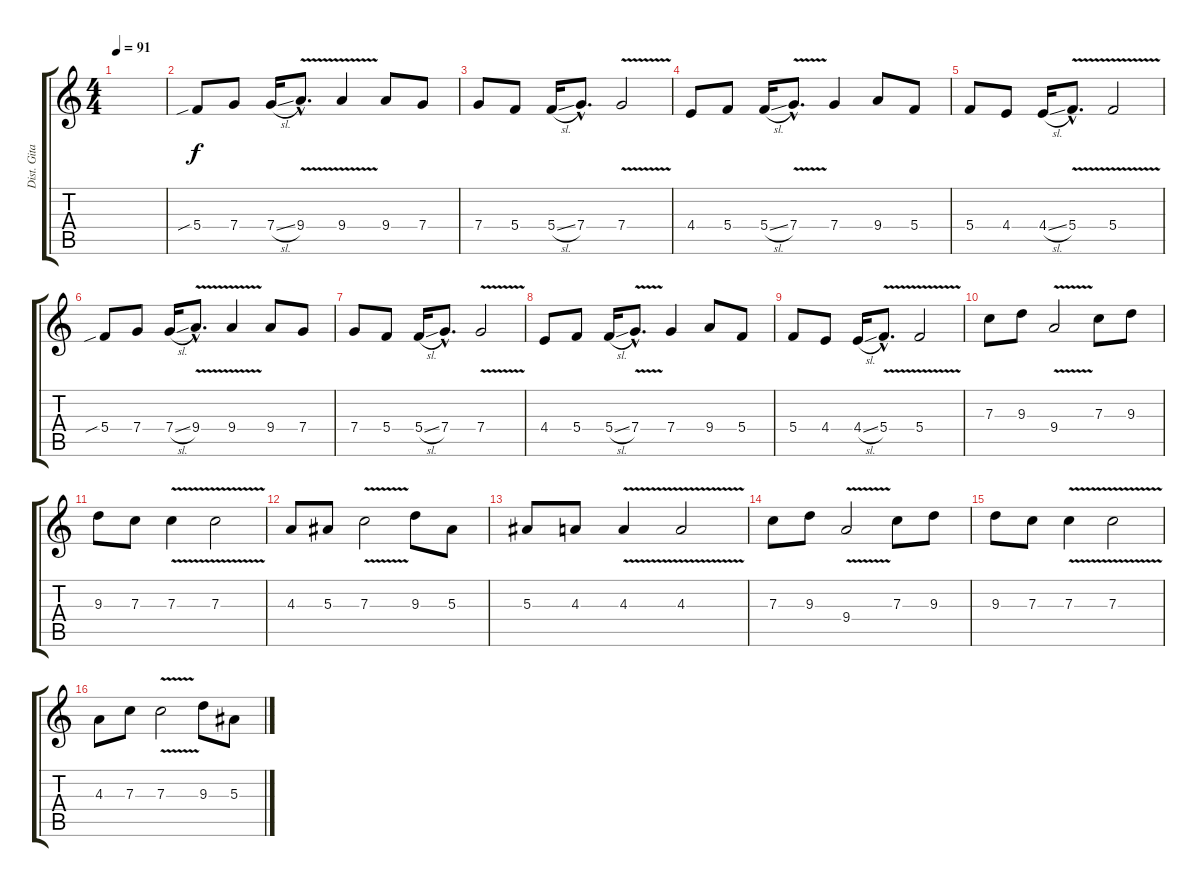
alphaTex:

\track ("Dist. Gitar 1" "Dist. Gita") {instrument overdrivenguitar}
\staff {score tabs}
\tuning (D4 A3 F3 C3 G2 D2) {hide}
\ts (4 4)
\tempo 91
\clef g2
\ks c
|
5.4{sib}.8 7.4.8 7.4{sl}.16 9.4{v hac}.8{d} 9.4{v}.4 9.4.8 7.4.8 |
7.4.8 5.4.8 5.4{sl}.16 7.4{hac}.8{d} 7.4{v}.2 |
4.4.8 5.4.8 5.4{sl}.16 7.4{v hac}.8{d} 7.4.4 9.4.8 5.4.8 |
5.4.8 4.4.8 4.4{sl}.16 5.4{v hac}.8{d} 5.4{v}.2 |
5.4{sib}.8 7.4.8 7.4{sl}.16 9.4{v hac}.8{d} 9.4{v}.4 9.4.8 7.4.8 |
7.4.8 5.4.8 5.4{sl}.16 7.4{hac}.8{d} 7.4{v}.2 |
4.4.8 5.4.8 5.4{sl}.16 7.4{v hac}.8{d} 7.4.4 9.4.8 5.4.8 |
5.4.8 4.4.8 4.4{sl}.16 5.4{v hac}.8{d} 5.4{v}.2 |
7.3.8 9.3.8 9.4{v}.2 7.3.8 9.3.8 |
9.3.8 7.3.8 7.3{v}.4 7.3{v}.2 |
4.3.8 5.3.8 7.3{v}.2 9.3.8 5.3.8 |
5.3.8 4.3.8 4.3{v}.4 4.3{v}.2 |
7.3.8 9.3.8 9.4{v}.2 7.3.8 9.3.8 |
9.3.8 7.3.8 7.3{v}.4 7.3{v}.2 |
4.3.8 7.3.8 7.3{v}.2 9.3.8 5.3.8
